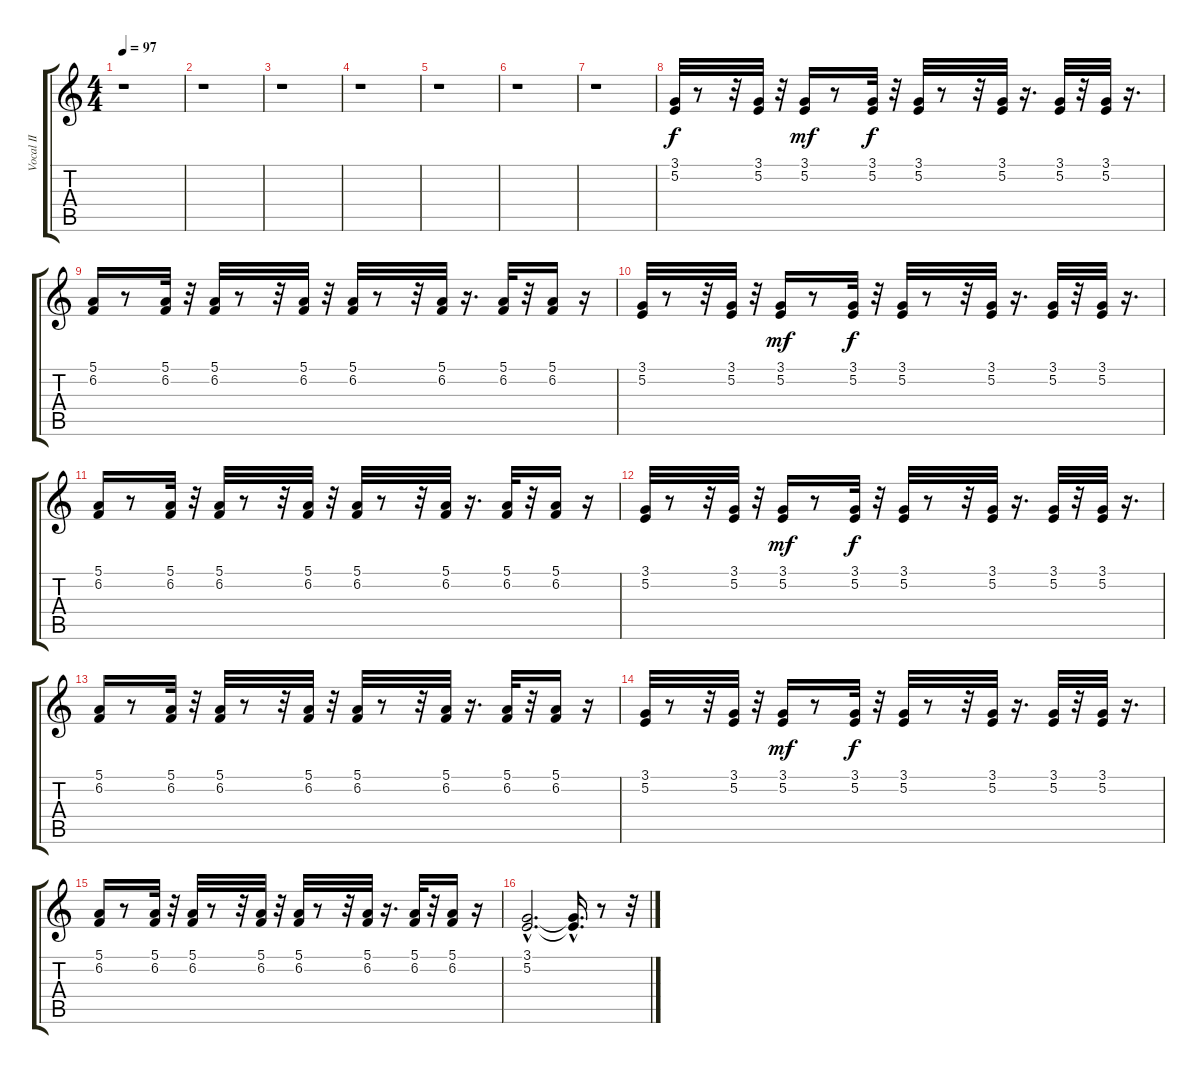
\track ("Vocal II" "Vocal II") {instrument voiceoohs}
\staff {score tabs}
\tuning (E4 B3 G3 D3 A2 E2) {hide}
\ts (4 4)
\tempo 97
\clef g2
\ks c
r.1{dy f} |
r.1 |
r.1 |
r.1 |
r.1 |
r.1 |
r.1 |
(3.1 5.2).32 r.8 r.32 (3.1 5.2).32 r.32 (3.1 5.2).16{dy mf} r.8 (3.1 5.2).32{dy f} r.32 (3.1 5.2).32 r.8 r.32 (3.1 5.2).32 r.16{d} (3.1 5.2).32 r.32 (3.1 5.2).32 r.16{d} |
(5.1 6.2).16 r.8 (5.1 6.2).32 r.32 (5.1 6.2).32 r.8 r.32 (5.1 6.2).32 r.32 (5.1 6.2).32 r.8 r.32 (5.1 6.2).32 r.16{d} (5.1 6.2).32 r.32 (5.1 6.2).16 r.16 |
(3.1 5.2).32 r.8 r.32 (3.1 5.2).32 r.32 (3.1 5.2).16{dy mf} r.8 (3.1 5.2).32{dy f} r.32 (3.1 5.2).32 r.8 r.32 (3.1 5.2).32 r.16{d} (3.1 5.2).32 r.32 (3.1 5.2).32 r.16{d} |
(5.1 6.2).16 r.8 (5.1 6.2).32 r.32 (5.1 6.2).32 r.8 r.32 (5.1 6.2).32 r.32 (5.1 6.2).32 r.8 r.32 (5.1 6.2).32 r.16{d} (5.1 6.2).32 r.32 (5.1 6.2).16 r.16 |
(3.1 5.2).32 r.8 r.32 (3.1 5.2).32 r.32 (3.1 5.2).16{dy mf} r.8 (3.1 5.2).32{dy f} r.32 (3.1 5.2).32 r.8 r.32 (3.1 5.2).32 r.16{d} (3.1 5.2).32 r.32 (3.1 5.2).32 r.16{d} |
(5.1 6.2).16 r.8 (5.1 6.2).32 r.32 (5.1 6.2).32 r.8 r.32 (5.1 6.2).32 r.32 (5.1 6.2).32 r.8 r.32 (5.1 6.2).32 r.16{d} (5.1 6.2).32 r.32 (5.1 6.2).16 r.16 |
(3.1 5.2).32 r.8 r.32 (3.1 5.2).32 r.32 (3.1 5.2).16{dy mf} r.8 (3.1 5.2).32{dy f} r.32 (3.1 5.2).32 r.8 r.32 (3.1 5.2).32 r.16{d} (3.1 5.2).32 r.32 (3.1 5.2).32 r.16{d} |
(5.1 6.2).16 r.8 (5.1 6.2).32 r.32 (5.1 6.2).32 r.8 r.32 (5.1 6.2).32 r.32 (5.1 6.2).32 r.8 r.32 (5.1 6.2).32 r.16{d} (5.1 6.2).32 r.32 (5.1 6.2).16 r.16 |
(3.1{hac} 5.2{hac}).2{d} (3.1{hac t} 5.2{hac t}).16{d} r.8 r.32
